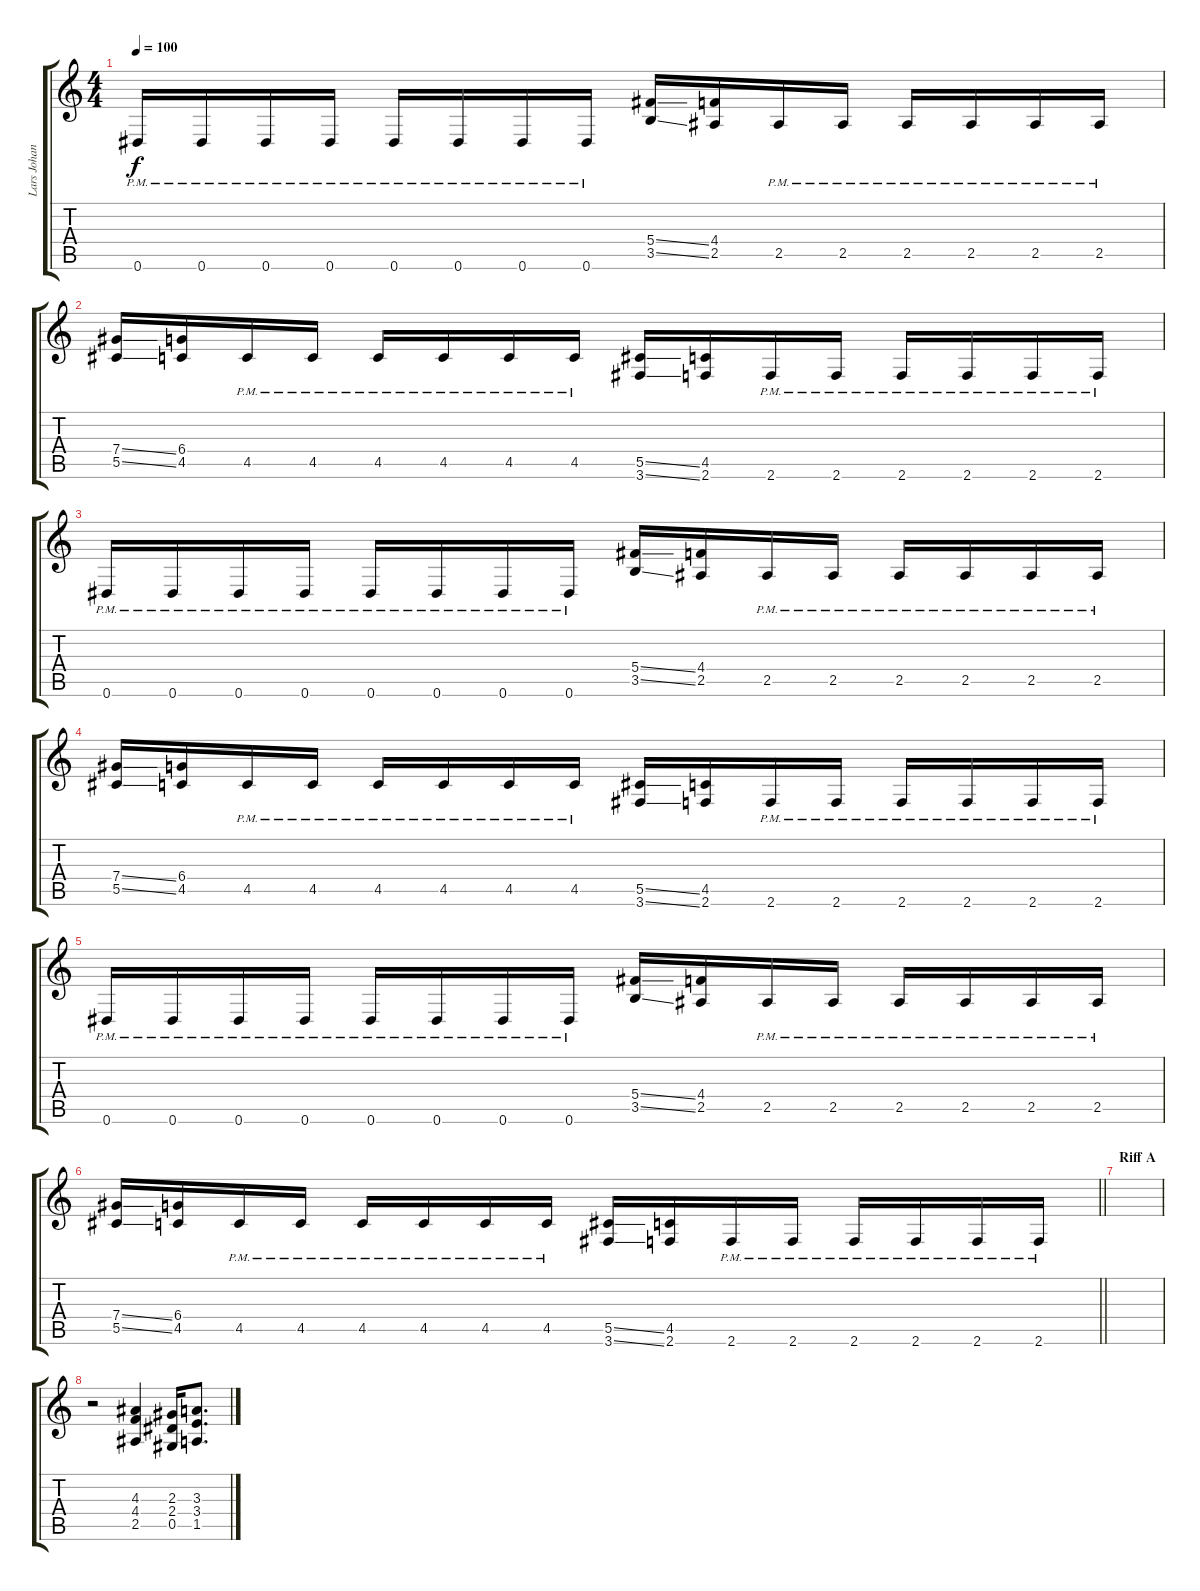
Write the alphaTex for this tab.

\track ("Lars Johansson" "Lars Johan") {instrument distortionguitar}
\staff {score tabs}
\tuning (Eb4 Bb3 Gb3 Db3 Ab2 Eb2) {hide}
\ts (4 4)
\tempo 100
\clef g2
\ks c
0.6{pm}.16{dy f} 0.6{pm}.16 0.6{pm}.16 0.6{pm}.16 0.6{pm}.16 0.6{pm}.16 0.6{pm}.16 0.6{pm}.16 (5.4{ss} 3.5{ss}).16 (4.4 2.5).16 2.5{pm}.16 2.5{pm}.16 2.5{pm}.16 2.5{pm}.16 2.5{pm}.16 2.5{pm}.16 |
(7.4{ss} 5.5{ss}).16 (6.4 4.5).16 4.5{pm}.16 4.5{pm}.16 4.5{pm}.16 4.5{pm}.16 4.5{pm}.16 4.5{pm}.16 (5.5{ss} 3.6{ss}).16 (4.5 2.6).16 2.6{pm}.16 2.6{pm}.16 2.6{pm}.16 2.6{pm}.16 2.6{pm}.16 2.6{pm}.16 |
0.6{pm}.16 0.6{pm}.16 0.6{pm}.16 0.6{pm}.16 0.6{pm}.16 0.6{pm}.16 0.6{pm}.16 0.6{pm}.16 (5.4{ss} 3.5{ss}).16 (4.4 2.5).16 2.5{pm}.16 2.5{pm}.16 2.5{pm}.16 2.5{pm}.16 2.5{pm}.16 2.5{pm}.16 |
(7.4{ss} 5.5{ss}).16 (6.4 4.5).16 4.5{pm}.16 4.5{pm}.16 4.5{pm}.16 4.5{pm}.16 4.5{pm}.16 4.5{pm}.16 (5.5{ss} 3.6{ss}).16 (4.5 2.6).16 2.6{pm}.16 2.6{pm}.16 2.6{pm}.16 2.6{pm}.16 2.6{pm}.16 2.6{pm}.16 |
0.6{pm}.16 0.6{pm}.16 0.6{pm}.16 0.6{pm}.16 0.6{pm}.16 0.6{pm}.16 0.6{pm}.16 0.6{pm}.16 (5.4{ss} 3.5{ss}).16 (4.4 2.5).16 2.5{pm}.16 2.5{pm}.16 2.5{pm}.16 2.5{pm}.16 2.5{pm}.16 2.5{pm}.16 |
\barLineRight lightlight
(7.4{ss} 5.5{ss}).16 (6.4 4.5).16 4.5{pm}.16 4.5{pm}.16 4.5{pm}.16 4.5{pm}.16 4.5{pm}.16 4.5{pm}.16 (5.5{ss} 3.6{ss}).16 (4.5 2.6).16 2.6{pm}.16 2.6{pm}.16 2.6{pm}.16 2.6{pm}.16 2.6{pm}.16 2.6{pm}.16 |
\section ("" "Riff A")
|
r.2 (4.3 4.4 2.5).4 (2.3 2.4 0.5).16 (3.3 3.4 1.5).8{d}
